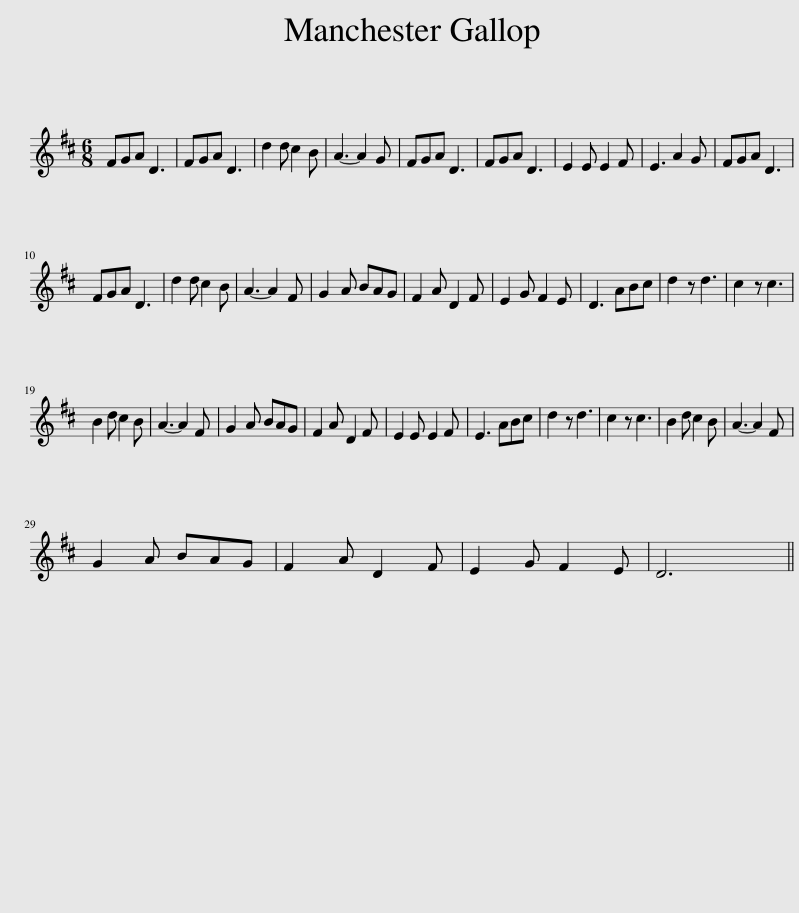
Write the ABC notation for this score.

X:1
L:1/8
M:6/8
I:linebreak $
K:D
V:1 treble
V:1
 FGA D3 | FGA D3 | d2 d c2 B | A3- A2 G | FGA D3 | %5
 FGA D3 | E2 E E2 F | E3 A2 G | FGA D3 |$ FGA D3 | %10
 d2 d c2 B | A3- A2 F | G2 A BAG | F2 A D2 F | E2 G F2 E | %15
 D3 ABc | d2 z d3 | c2 z c3 |$ B2 d c2 B | A3- A2 F | %20
 G2 A BAG | F2 A D2 F | E2 E E2 F | E3 ABc | d2 z d3 | %25
 c2 z c3 | B2 d c2 B | A3- A2 F |$ G2 A BAG | F2 A D2 F | %30
 E2 G F2 E | D6 || %32
